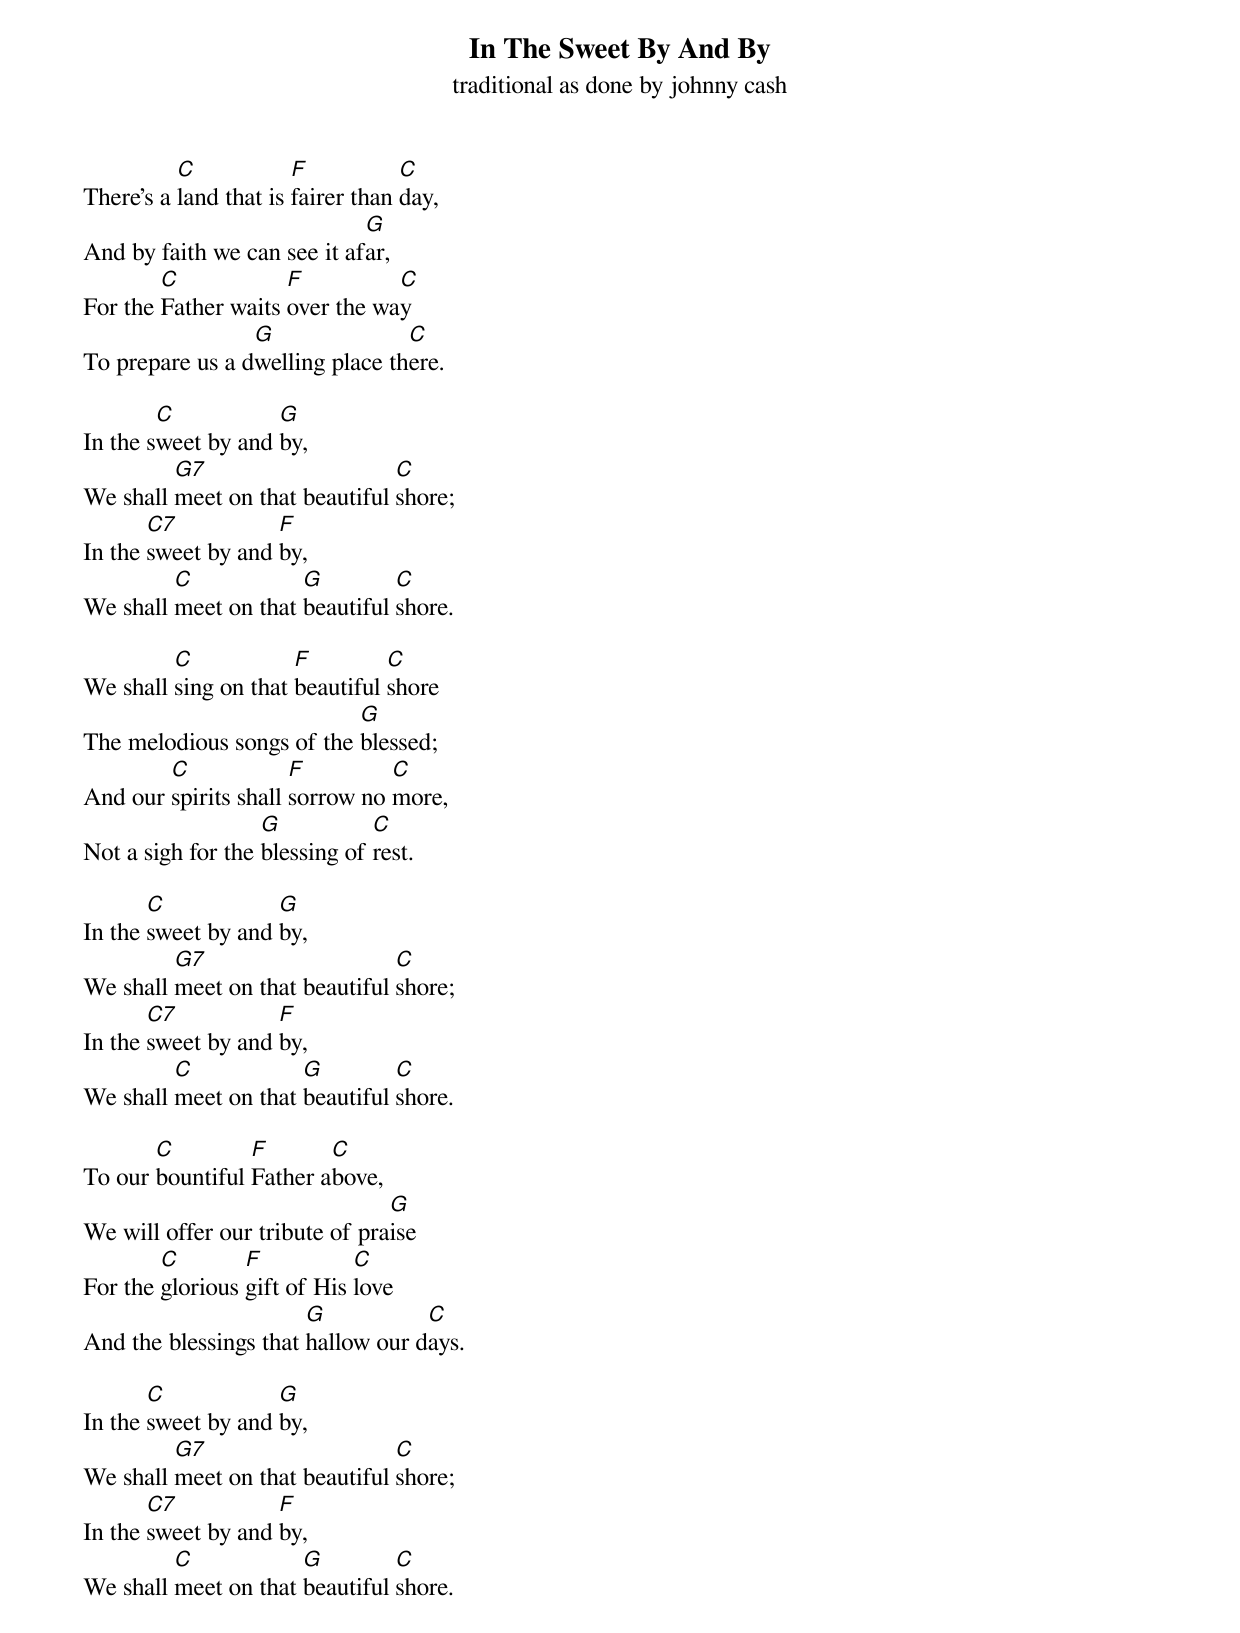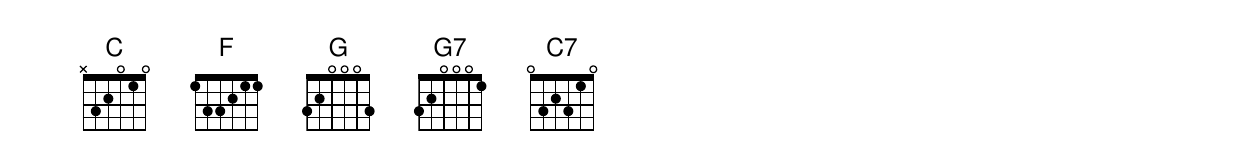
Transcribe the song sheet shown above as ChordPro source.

{title: In The Sweet By And By}
{subtitle: traditional as done by johnny cash}

There's a [C]land that is [F]fairer than [C]day,
And by faith we can see it af[G]ar,
For the [C]Father waits [F]over the wa[C]y
To prepare us a d[G]welling place th[C]ere.

In the s[C]weet by and [G]by,
We shall [G7]meet on that beautiful [C]shore;
In the [C7]sweet by and [F]by,
We shall [C]meet on that [G]beautiful [C]shore.

We shall [C]sing on that [F]beautiful [C]shore
The melodious songs of the [G]blessed;
And our [C]spirits shall [F]sorrow no [C]more,
Not a sigh for the [G]blessing of [C]rest.

In the [C]sweet by and [G]by,
We shall [G7]meet on that beautiful [C]shore;
In the [C7]sweet by and [F]by,
We shall [C]meet on that [G]beautiful [C]shore.

To our [C]bountiful [F]Father a[C]bove,
We will offer our tribute of pra[G]ise
For the [C]glorious [F]gift of His [C]love
And the blessings that [G]hallow our d[C]ays.

In the [C]sweet by and [G]by,
We shall [G7]meet on that beautiful [C]shore;
In the [C7]sweet by and [F]by,
We shall [C]meet on that [G]beautiful [C]shore.
